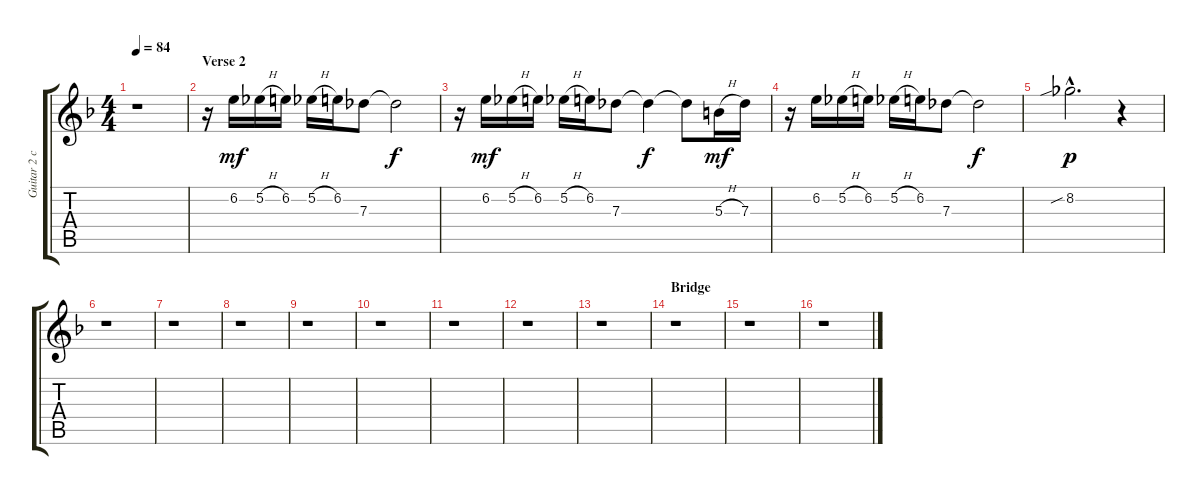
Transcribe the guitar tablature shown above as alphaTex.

\track ("Guitar 2 clean" "Guitar 2 c") {instrument electricguitarclean}
\staff {score tabs}
\tuning (Eb4 Bb3 Gb3 Db3 Ab2 Eb2) {hide}
\ts (4 4)
\tempo 84
\clef g2
\ks dminor
r.1{dy p} |
\section ("" "Verse 2")
r.16 6.2.16{dy mf} 5.2{h}.16 6.2.16 5.2{h}.16 6.2.16 7.3.8 7.3{t}.2{dy f} |
r.16 6.2.16{dy mf} 5.2{h}.16 6.2.16 5.2{h}.16 6.2.16 7.3.8 7.3{t}.4{dy f} 7.3{t}.8 5.3{h}.16{dy mf} 7.3.16 |
r.16 6.2.16 5.2{h}.16 6.2.16 5.2{h}.16 6.2.16 7.3.8 7.3{t}.2{dy f} |
8.2{sib hac}.2{d dy p} r.4 |
r.1 |
r.1 |
r.1 |
r.1 |
r.1 |
r.1 |
r.1 |
r.1 |
\section ("" "Bridge")
r.1 |
r.1 |
r.1
